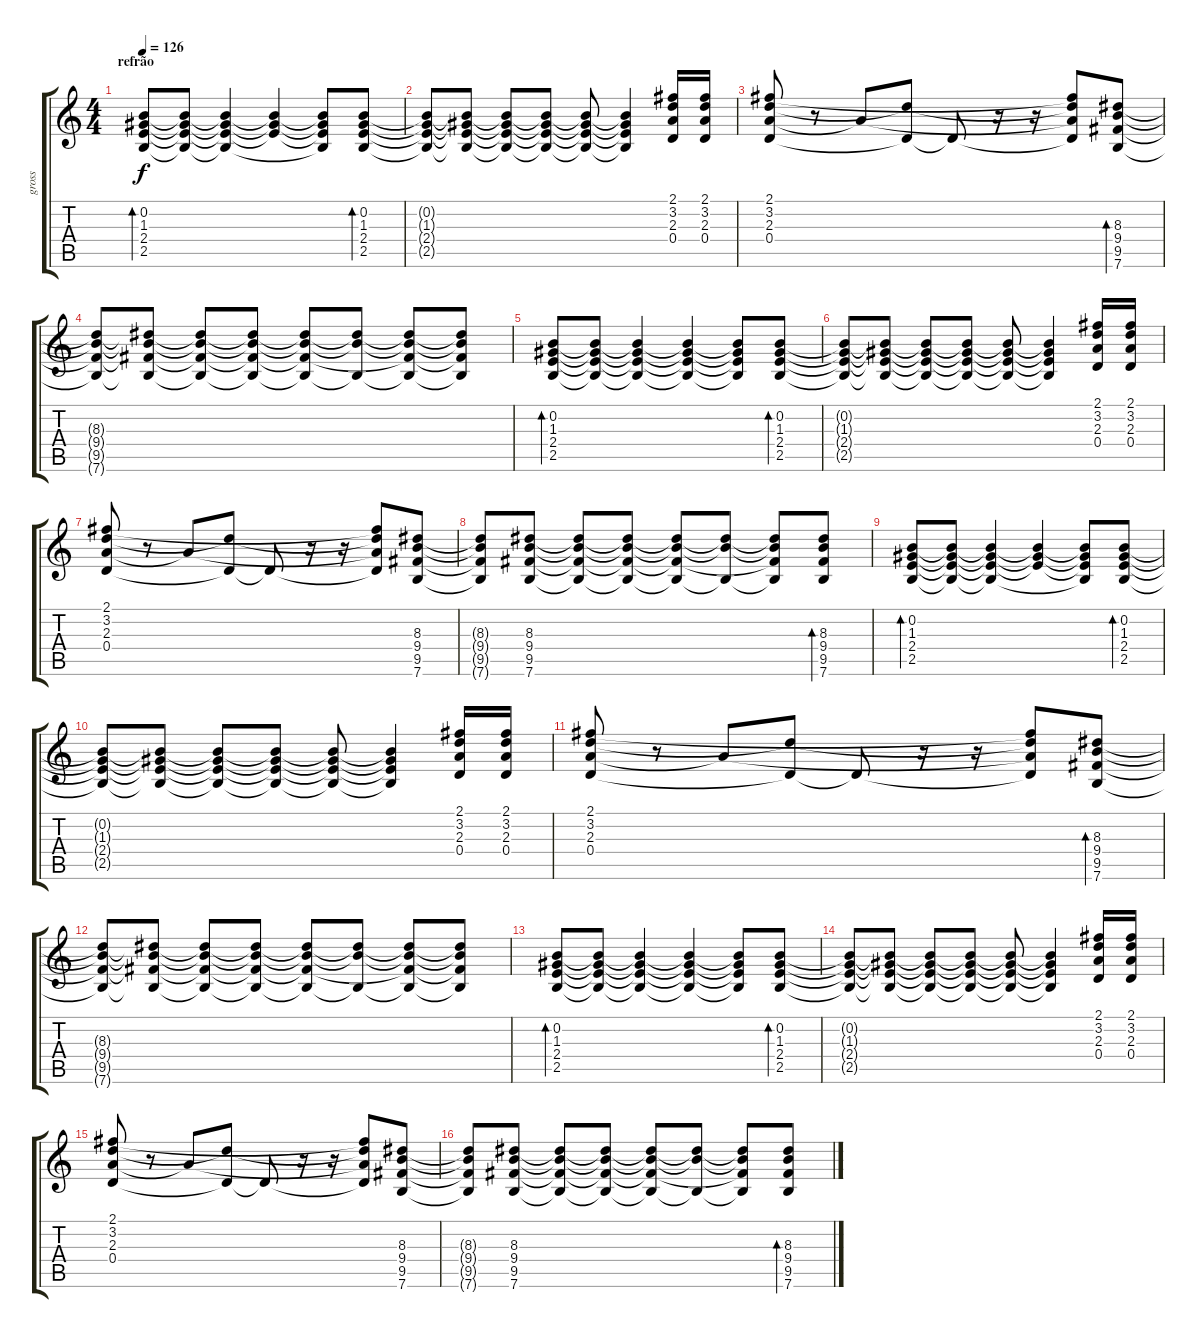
\track ("gross" "gross") {instrument acousticguitarsteel}
\staff {score tabs}
\tuning (E4 B3 G3 D3 A2 E2) {hide}
\ts (4 4)
\section ("" "refrão")
\tempo 126
\clef g2
\ks c
(0.2 1.3 2.4 2.5).8{bd 60 dy f} (0.2{t} 1.3{t} 2.4{t} 2.5{t}).8 (0.2{t} 1.3{t} 2.4{t} 2.5{t}).4 (0.2{t} 1.3{t} 2.4{t}).4 (0.2{t} 1.3{t} 2.4{t} 2.5{t}).8 (0.2 1.3 2.4 2.5).8{bd 60} |
(0.2{t} 1.3{t} 2.4{t} 2.5{t}).8 (0.2{t} 1.3{t} 2.4{t} 2.5{t}).8 (0.2{t} 1.3{t} 2.4{t} 2.5{t}).8 (0.2{t} 1.3{t} 2.4{t} 2.5{t}).8 (0.2{t} 1.3{t} 2.4{t} 2.5{t}).8 (0.2{t} 1.3{t} 2.4{t} 2.5{t}).4 (2.1 3.2 2.3 0.4).16 (2.1 3.2 2.3 0.4).16 |
(2.1 3.2 2.3 0.4).8 r.8 2.3{t}.8 (3.2{t} 0.4{t}).8 0.4{t}.8 r.16 r.16 (2.1{t} 3.2{t} 2.3{t} 0.4{t}).8 (8.3 9.4 9.5 7.6).8{bd 60} |
(8.3{t} 9.4{t} 9.5{t} 7.6{t}).8 (8.3{t} 9.4{t} 9.5{t} 7.6{t}).8 (8.3{t} 9.4{t} 9.5{t} 7.6{t}).8 (8.3{t} 9.4{t} 9.5{t} 7.6{t}).8 (8.3{t} 9.4{t} 9.5{t} 7.6{t}).8 (8.3{t} 9.4{t} 7.6{t}).8 (8.3{t} 9.4{t} 9.5{t} 7.6{t}).8 (8.3{t} 9.4{t} 9.5{t} 7.6{t}).8 |
(0.2 1.3 2.4 2.5).8{bd 60} (0.2{t} 1.3{t} 2.4{t} 2.5{t}).8 (0.2{t} 1.3{t} 2.4{t} 2.5{t}).4 (0.2{t} 1.3{t} 2.4{t} 2.5{t}).4 (0.2{t} 1.3{t} 2.4{t} 2.5{t}).8 (0.2 1.3 2.4 2.5).8{bd 60} |
(0.2{t} 1.3{t} 2.4{t} 2.5{t}).8 (0.2{t} 1.3{t} 2.4{t} 2.5{t}).8 (0.2{t} 1.3{t} 2.4{t} 2.5{t}).8 (0.2{t} 1.3{t} 2.4{t} 2.5{t}).8 (0.2{t} 1.3{t} 2.4{t} 2.5{t}).8 (0.2{t} 1.3{t} 2.4{t} 2.5{t}).4 (2.1 3.2 2.3 0.4).16 (2.1 3.2 2.3 0.4).16 |
(2.1 3.2 2.3 0.4).8 r.8 2.3{t}.8 (3.2{t} 0.4{t}).8 0.4{t}.8 r.16 r.16 (2.1{t} 3.2{t} 2.3{t} 0.4{t}).8 (8.3 9.4 9.5 7.6).8 |
(8.3{t} 9.4{t} 9.5{t} 7.6{t}).8 (8.3 9.4 9.5 7.6).8 (8.3{t} 9.4{t} 9.5{t} 7.6{t}).8 (8.3{t} 9.4{t} 9.5{t} 7.6{t}).8 (8.3{t} 9.4{t} 9.5{t} 7.6{t}).8 (8.3{t} 9.4{t} 7.6{t}).8 (8.3{t} 9.4{t} 9.5{t} 7.6{t}).8 (8.3 9.4 9.5 7.6).8{bd 240} |
(0.2 1.3 2.4 2.5).8{bd 60} (0.2{t} 1.3{t} 2.4{t} 2.5{t}).8 (0.2{t} 1.3{t} 2.4{t} 2.5{t}).4 (0.2{t} 1.3{t} 2.4{t}).4 (0.2{t} 1.3{t} 2.4{t} 2.5{t}).8 (0.2 1.3 2.4 2.5).8{bd 60} |
(0.2{t} 1.3{t} 2.4{t} 2.5{t}).8 (0.2{t} 1.3{t} 2.4{t} 2.5{t}).8 (0.2{t} 1.3{t} 2.4{t} 2.5{t}).8 (0.2{t} 1.3{t} 2.4{t} 2.5{t}).8 (0.2{t} 1.3{t} 2.4{t} 2.5{t}).8 (0.2{t} 1.3{t} 2.4{t} 2.5{t}).4 (2.1 3.2 2.3 0.4).16 (2.1 3.2 2.3 0.4).16 |
(2.1 3.2 2.3 0.4).8 r.8 2.3{t}.8 (3.2{t} 0.4{t}).8 0.4{t}.8 r.16 r.16 (2.1{t} 3.2{t} 2.3{t} 0.4{t}).8 (8.3 9.4 9.5 7.6).8{bd 60} |
(8.3{t} 9.4{t} 9.5{t} 7.6{t}).8 (8.3{t} 9.4{t} 9.5{t} 7.6{t}).8 (8.3{t} 9.4{t} 9.5{t} 7.6{t}).8 (8.3{t} 9.4{t} 9.5{t} 7.6{t}).8 (8.3{t} 9.4{t} 9.5{t} 7.6{t}).8 (8.3{t} 9.4{t} 7.6{t}).8 (8.3{t} 9.4{t} 9.5{t} 7.6{t}).8 (8.3{t} 9.4{t} 9.5{t} 7.6{t}).8 |
(0.2 1.3 2.4 2.5).8{bd 60} (0.2{t} 1.3{t} 2.4{t} 2.5{t}).8 (0.2{t} 1.3{t} 2.4{t} 2.5{t}).4 (0.2{t} 1.3{t} 2.4{t} 2.5{t}).4 (0.2{t} 1.3{t} 2.4{t} 2.5{t}).8 (0.2 1.3 2.4 2.5).8{bd 60} |
(0.2{t} 1.3{t} 2.4{t} 2.5{t}).8 (0.2{t} 1.3{t} 2.4{t} 2.5{t}).8 (0.2{t} 1.3{t} 2.4{t} 2.5{t}).8 (0.2{t} 1.3{t} 2.4{t} 2.5{t}).8 (0.2{t} 1.3{t} 2.4{t} 2.5{t}).8 (0.2{t} 1.3{t} 2.4{t} 2.5{t}).4 (2.1 3.2 2.3 0.4).16 (2.1 3.2 2.3 0.4).16 |
(2.1 3.2 2.3 0.4).8 r.8 2.3{t}.8 (3.2{t} 0.4{t}).8 0.4{t}.8 r.16 r.16 (2.1{t} 3.2{t} 2.3{t} 0.4{t}).8 (8.3 9.4 9.5 7.6).8 |
(8.3{t} 9.4{t} 9.5{t} 7.6{t}).8 (8.3 9.4 9.5 7.6).8 (8.3{t} 9.4{t} 9.5{t} 7.6{t}).8 (8.3{t} 9.4{t} 9.5{t} 7.6{t}).8 (8.3{t} 9.4{t} 9.5{t} 7.6{t}).8 (8.3{t} 9.4{t} 7.6{t}).8 (8.3{t} 9.4{t} 9.5{t} 7.6{t}).8 (8.3 9.4 9.5 7.6).8{bd 240}
